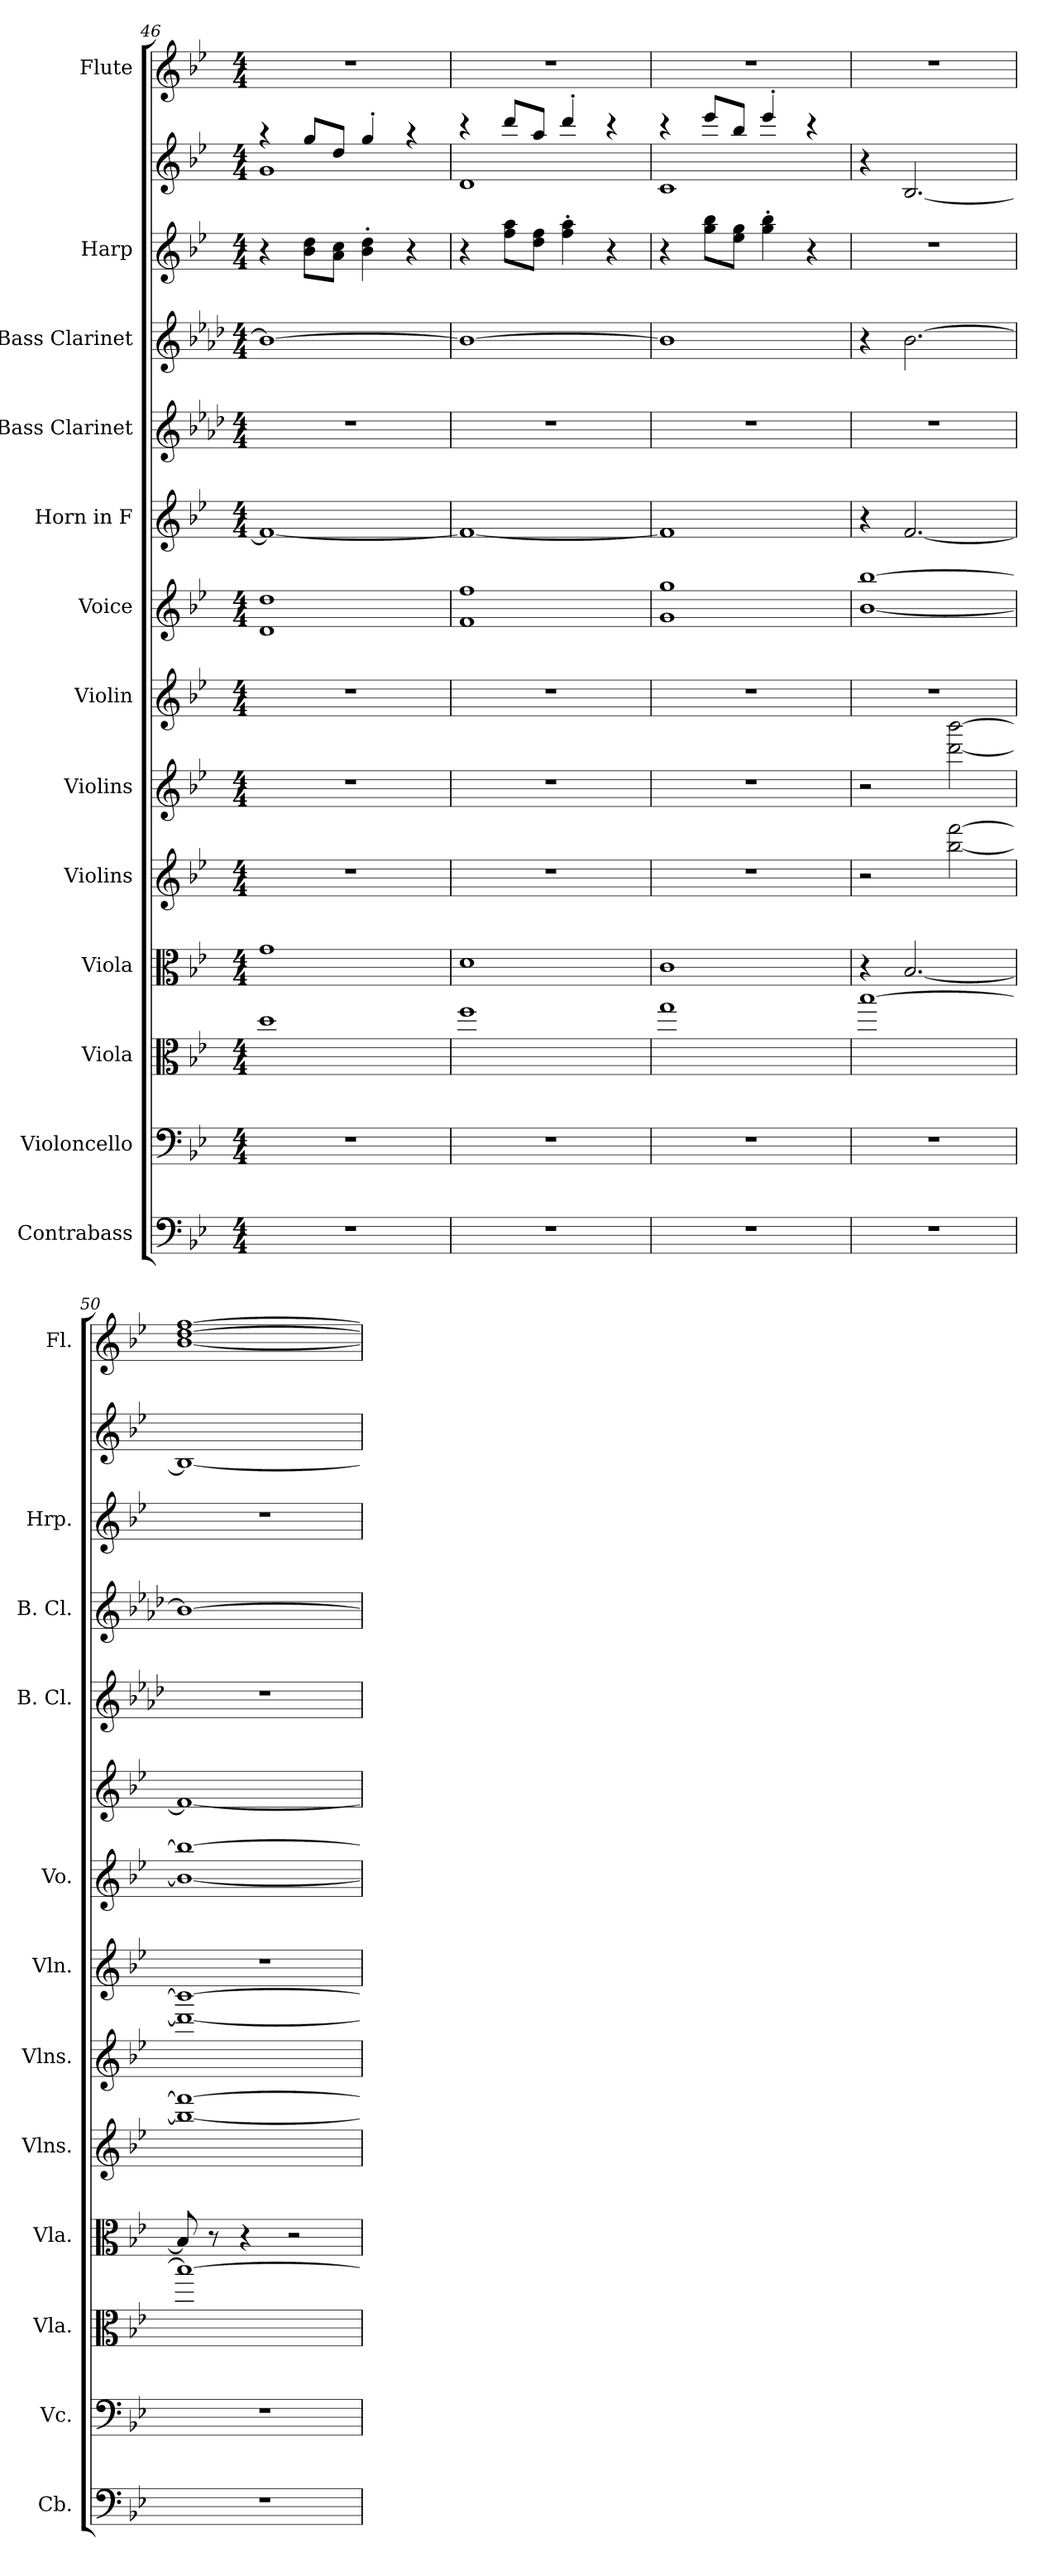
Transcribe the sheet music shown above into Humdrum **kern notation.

**kern	**kern	**kern	**kern	**kern	**kern	**kern	**kern	**kern	**kern	**kern	**kern	**kern	**kern
*part13	*part12	*part11	*part10	*part9	*part8	*part7	*part6	*part5	*part4	*part3	*part2	*part2	*part1
*staff14	*staff13	*staff12	*staff11	*staff10	*staff9	*staff8	*staff7	*staff6	*staff5	*staff4	*staff3	*staff2	*staff1
*I"Contrabass	*I"Violoncello	*I"Viola	*I"Viola	*I"Violins	*I"Violins	*I"Violin	*I"Voice	*I"Horn in F	*I"Bass Clarinet	*I"Bass Clarinet	*I"Harp	*	*I"Flute
*I'Cb.	*I'Vc.	*I'Vla.	*I'Vla.	*I'Vlns.	*I'Vlns.	*I'Vln.	*I'Vo.	*	*I'B. Cl.	*I'B. Cl.	*I'Hrp.	*	*I'Fl.
*clefF4	*clefF4	*clefC3	*clefC3	*clefG2	*clefG2	*clefG2	*clefG2	*clefG2	*clefG2	*clefG2	*clefG2	*clefG2	*clefG2
*ITrd7c12	*	*	*	*	*	*	*	*ITrd4c7	*ITrd8c14	*ITrd8c14	*	*	*
*k[b-e-]	*k[b-e-]	*k[b-e-]	*k[b-e-]	*k[b-e-]	*k[b-e-]	*k[b-e-]	*k[b-e-]	*k[b-e-a-]	*k[b-e-a-d-]	*k[b-e-a-d-]	*k[b-e-]	*k[b-e-]	*k[b-e-]
*M4/4	*M4/4	*M4/4	*M4/4	*M4/4	*M4/4	*M4/4	*M4/4	*M4/4	*M4/4	*M4/4	*M4/4	*M4/4	*M4/4
=46	=46	=46	=46	=46	=46	=46	=46	=46	=46	=46	=46	=46	=46
*	*	*	*	*	*	*	*	*	*	*	*	*^	*
1r	1r	1dd	1g	1r	1r	1r	1d 1dd	1B-_	1r	1B-_	4r	4r	1g	1r
.	.	.	.	.	.	.	.	.	.	.	8b-\ 8dd\L	8gg/L	.	.
.	.	.	.	.	.	.	.	.	.	.	8a\ 8cc\J	8dd/J	.	.
.	.	.	.	.	.	.	.	.	.	.	4b-\' 4dd\'	4gg'/	.	.
.	.	.	.	.	.	.	.	.	.	.	4r	4r	.	.
=47	=47	=47	=47	=47	=47	=47	=47	=47	=47	=47	=47	=47	=47	=47
1r	1r	1ff	1d	1r	1r	1r	1f 1ff	1B-_	1r	1B-_	4r	4r	1d	1r
.	.	.	.	.	.	.	.	.	.	.	8ff\ 8aa\L	8ddd/L	.	.
.	.	.	.	.	.	.	.	.	.	.	8dd\ 8ff\J	8aa/J	.	.
.	.	.	.	.	.	.	.	.	.	.	4ff\' 4aa\'	4ddd'/	.	.
.	.	.	.	.	.	.	.	.	.	.	4r	4r	.	.
!!LO:PB:g=z
=48	=48	=48	=48	=48	=48	=48	=48	=48	=48	=48	=48	=48	=48	=48
1r	1r	1gg	1c	1r	1r	1r	1g 1gg	1B-]	1r	1B-]	4r	4r	1c	1r
.	.	.	.	.	.	.	.	.	.	.	8gg\ 8bb-\L	8eee-/L	.	.
.	.	.	.	.	.	.	.	.	.	.	8ee-\ 8gg\J	8bb-/J	.	.
.	.	.	.	.	.	.	.	.	.	.	4gg\' 4bb-\'	4eee-'/	.	.
.	.	.	.	.	.	.	.	.	.	.	4r	4r	.	.
*	*	*	*	*	*	*	*	*	*	*	*	*v	*v	*
=49	=49	=49	=49	=49	=49	=49	=49	=49	=49	=49	=49	=49	=49
1r	1r	[1bb-	4r	2r	2r	1r	[1b- [1bb-	4r	1r	4r	1r	4r	1r
.	.	.	[2.B-/	.	.	.	.	[2.B-/	.	[2.B-\	.	[2.B-/	.
.	.	.	.	[2bb-\ [2fff\	[2ddd\ [2bbb-\	.	.	.	.	.	.	.	.
=50	=50	=50	=50	=50	=50	=50	=50	=50	=50	=50	=50	=50	=50
1r	1r	1bb-_	8B-/]	1bb-_ 1fff_	1ddd_ 1bbb-_	1r	1b-_ 1bb-_	1B-_	1r	1B-_	1r	1B-_	[1b- [1dd [1ff
.	.	.	8r	.	.	.	.	.	.	.	.	.	.
.	.	.	4r	.	.	.	.	.	.	.	.	.	.
.	.	.	2r	.	.	.	.	.	.	.	.	.	.
=	=	=	=	=	=	=	=	=	=	=	=	=	=
*-	*-	*-	*-	*-	*-	*-	*-	*-	*-	*-	*-	*-	*-
